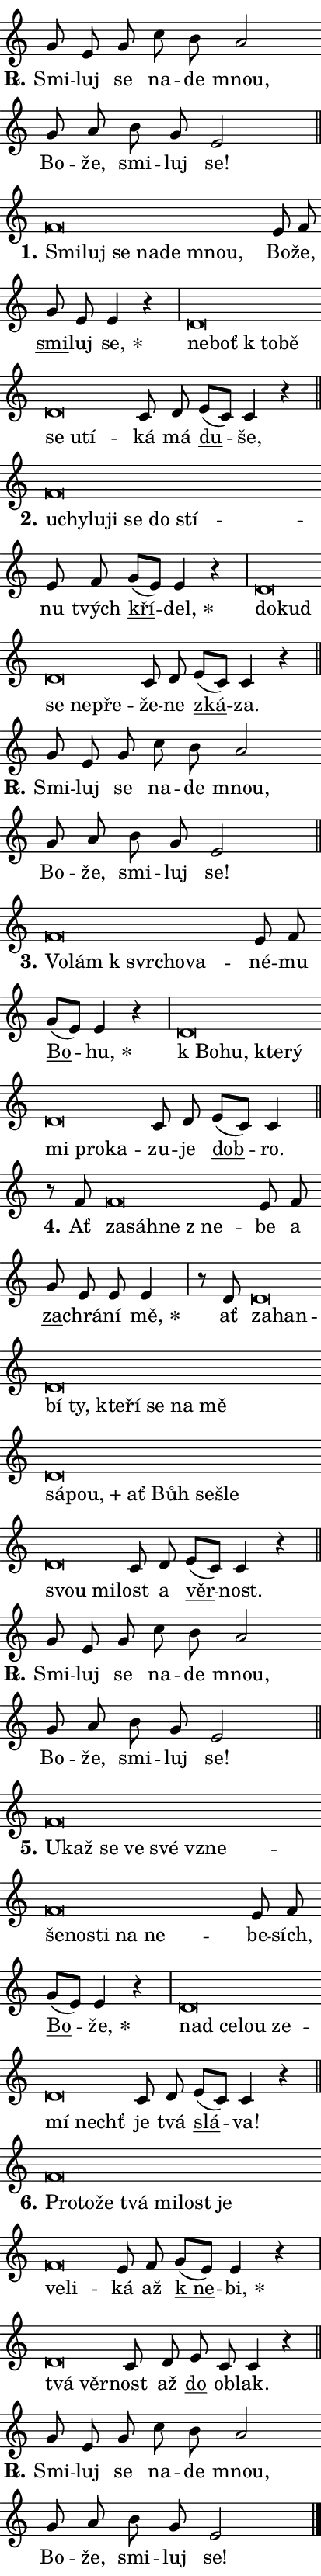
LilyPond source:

\version "2.24.0"
\header { tagline = "" }
\paper {
  indent = 0\cm
  top-margin = 0\cm
  right-margin = 0\cm
  bottom-margin = 0\cm
  left-margin = 0\cm
  paper-width = 7\cm
  page-breaking = #ly:one-page-breaking
  system-system-spacing.basic-distance = #11
  score-system-spacing.basic-distance = #11
  ragged-last = ##f
}


%% Author: Thomas Morley
%% https://lists.gnu.org/archive/html/lilypond-user/2020-05/msg00002.html
#(define (line-position grob)
"Returns position of @var[grob} in current system:
   @code{'start}, if at first time-step
   @code{'end}, if at last time-step
   @code{'middle} otherwise
"
  (let* ((col (ly:item-get-column grob))
         (ln (ly:grob-object col 'left-neighbor))
         (rn (ly:grob-object col 'right-neighbor))
         (col-to-check-left (if (ly:grob? ln) ln col))
         (col-to-check-right (if (ly:grob? rn) rn col))
         (break-dir-left
           (and
             (ly:grob-property col-to-check-left 'non-musical #f)
             (ly:item-break-dir col-to-check-left)))
         (break-dir-right
           (and
             (ly:grob-property col-to-check-right 'non-musical #f)
             (ly:item-break-dir col-to-check-right))))
        (cond ((eqv? 1 break-dir-left) 'start)
              ((eqv? -1 break-dir-right) 'end)
              (else 'middle))))

#(define (tranparent-at-line-position vctor)
  (lambda (grob)
  "Relying on @code{line-position} select the relevant enry from @var{vctor}.
Used to determine transparency,"
    (case (line-position grob)
      ((end) (not (vector-ref vctor 0)))
      ((middle) (not (vector-ref vctor 1)))
      ((start) (not (vector-ref vctor 2))))))

noteHeadBreakVisibility =
#(define-music-function (break-visibility)(vector?)
"Makes @code{NoteHead}s transparent relying on @var{break-visibility}"
#{
  \override NoteHead.transparent =
    #(tranparent-at-line-position break-visibility)
#})

#(define delete-ledgers-for-transparent-note-heads
  (lambda (grob)
    "Reads whether a @code{NoteHead} is transparent.
If so this @code{NoteHead} is removed from @code{'note-heads} from
@var{grob}, which is supposed to be @code{LedgerLineSpanner}.
As a result ledgers are not printed for this @code{NoteHead}"
    (let* ((nhds-array (ly:grob-object grob 'note-heads))
           (nhds-list
             (if (ly:grob-array? nhds-array)
                 (ly:grob-array->list nhds-array)
                 '()))
           ;; Relies on the transparent-property being done before
           ;; Staff.LedgerLineSpanner.after-line-breaking is executed.
           ;; This is fragile ...
           (to-keep
             (remove
               (lambda (nhd)
                 (ly:grob-property nhd 'transparent #f))
               nhds-list)))
      ;; TODO find a better method to iterate over grob-arrays, similiar
      ;; to filter/remove etc for lists
      ;; For now rebuilt from scratch
      (set! (ly:grob-object grob 'note-heads)  '())
      (for-each
        (lambda (nhd)
          (ly:pointer-group-interface::add-grob grob 'note-heads nhd))
        to-keep))))

hideNotes = {
  \noteHeadBreakVisibility #begin-of-line-visible
}
unHideNotes = {
  \noteHeadBreakVisibility #all-visible
}

% work-around for resetting accidentals
% https://lilypond.org/doc/v2.23/Documentation/notation/displaying-rhythms#unmetered-music
cadenzaMeasure = {
  \cadenzaOff
  \partial 1024 s1024
  \cadenzaOn
}

#(define-markup-command (accent layout props text) (markup?)
  "Underline accented syllable"
  (interpret-markup layout props
    #{\markup \override #'(offset . 4.3) \underline { #text }#}))

responsum = \markup \concat {
  "R" \hspace #-1.05 \path #0.1 #'((moveto 0 0.07) (lineto 0.9 0.8)) \hspace #0.05 "."
}

\layout {
    \context {
        \Staff
        \remove "Time_signature_engraver"
        \override LedgerLineSpanner.after-line-breaking = #delete-ledgers-for-transparent-note-heads
    }
    \context {
        \Voice {
            \override NoteHead.output-attributes = #'((class . "notehead"))
            \override Hairpin.height = #0.55
        }
    }
    \context {
        \Lyrics {
            \override StanzaNumber.output-attributes = #'((class . "stanzanumber"))
            \override LyricSpace.minimum-distance = #0.9
            \override LyricText.font-name = #"TeX Gyre Schola"
            \override LyricText.font-size = 1
            \override StanzaNumber.font-name = #"TeX Gyre Schola Bold"
            \override StanzaNumber.font-size = 1
        }
    }
}

% magnetic-lyrics.ily
%
%   written by
%     Jean Abou Samra <jean@abou-samra.fr>
%     Werner Lemberg <wl@gnu.org>
%
%   adapted by
%     Jiri Hon <jiri.hon@gmail.com>
%
% Version 2022-Apr-15

% https://www.mail-archive.com/lilypond-user@gnu.org/msg149350.html

#(define (Left_hyphen_pointer_engraver context)
   "Collect syllable-hyphen-syllable occurrences in lyrics and store
them in properties.  This engraver only looks to the left.  For
example, if the lyrics input is @code{foo -- bar}, it does the
following.

@itemize @bullet
@item
Set the @code{text} property of the @code{LyricHyphen} grob between
@q{foo} and @q{bar} to @code{foo}.

@item
Set the @code{left-hyphen} property of the @code{LyricText} grob with
text @q{foo} to the @code{LyricHyphen} grob between @q{foo} and
@q{bar}.
@end itemize

Use this auxiliary engraver in combination with the
@code{lyric-@/text::@/apply-@/magnetic-@/offset!} hook."
   (let ((hyphen #f)
         (text #f))
     (make-engraver
      (acknowledgers
       ((lyric-syllable-interface engraver grob source-engraver)
        (set! text grob)))
      (end-acknowledgers
       ((lyric-hyphen-interface engraver grob source-engraver)
        ;(when (not (grob::has-interface grob 'lyric-space-interface))
          (set! hyphen grob)));)
      ((stop-translation-timestep engraver)
       (when (and text hyphen)
         (ly:grob-set-object! text 'left-hyphen hyphen))
       (set! text #f)
       (set! hyphen #f)))))

#(define (lyric-text::apply-magnetic-offset! grob)
   "If the space between two syllables is less than the value in
property @code{LyricText@/.details@/.squash-threshold}, move the right
syllable to the left so that it gets concatenated with the left
syllable.

Use this function as a hook for
@code{LyricText@/.after-@/line-@/breaking} if the
@code{Left_@/hyphen_@/pointer_@/engraver} is active."
   (let ((hyphen (ly:grob-object grob 'left-hyphen #f)))
     (when hyphen
       (let ((left-text (ly:spanner-bound hyphen LEFT)))
         (when (grob::has-interface left-text 'lyric-syllable-interface)
           (let* ((common (ly:grob-common-refpoint grob left-text X))
                  (this-x-ext (ly:grob-extent grob common X))
                  (left-x-ext
                   (begin
                     ;; Trigger magnetism for left-text.
                     (ly:grob-property left-text 'after-line-breaking)
                     (ly:grob-extent left-text common X)))
                  ;; `delta` is the gap width between two syllables.
                  (delta (- (interval-start this-x-ext)
                            (interval-end left-x-ext)))
                  (details (ly:grob-property grob 'details))
                  (threshold (assoc-get 'squash-threshold details 0.2)))
             (when (< delta threshold)
               (let* (;; We have to manipulate the input text so that
                      ;; ligatures crossing syllable boundaries are not
                      ;; disabled.  For languages based on the Latin
                      ;; script this is essentially a beautification.
                      ;; However, for non-Western scripts it can be a
                      ;; necessity.
                      (lt (ly:grob-property left-text 'text))
                      (rt (ly:grob-property grob 'text))
                      (is-space (grob::has-interface hyphen 'lyric-space-interface))
                      (space (if is-space " " ""))
                      (space-markup (grob-interpret-markup grob " "))
                      (space-size (interval-length (ly:stencil-extent space-markup X)))
                      (extra-delta (if is-space space-size 0))
                      ;; Append new syllable.
                      (ltrt-space (if (and (string? lt) (string? rt))
                                (string-append lt space rt)
                                (make-concat-markup (list lt space rt))))
                      ;; Right-align `ltrt` to the right side.
                      (ltrt-space-markup (grob-interpret-markup
                               grob
                               (make-translate-markup
                                (cons (interval-length this-x-ext) 0)
                                (make-right-align-markup ltrt-space)))))
                 (begin
                   ;; Don't print `left-text`.
                   (ly:grob-set-property! left-text 'stencil #f)
                   ;; Set text and stencil (which holds all collected
                   ;; syllables so far) and shift it to the left.
                   (ly:grob-set-property! grob 'text ltrt-space)
                   (ly:grob-set-property! grob 'stencil ltrt-space-markup)
                   (ly:grob-translate-axis! grob (- (- delta extra-delta)) X))))))))))


#(define (lyric-hyphen::displace-bounds-first grob)
   ;; Make very sure this callback isn't triggered too early.
   (let ((left (ly:spanner-bound grob LEFT))
         (right (ly:spanner-bound grob RIGHT)))
     (ly:grob-property left 'after-line-breaking)
     (ly:grob-property right 'after-line-breaking)
     (ly:lyric-hyphen::print grob)))

squashThreshold = #0.4

\layout {
  \context {
    \Lyrics
    \consists #Left_hyphen_pointer_engraver
    \override LyricText.after-line-breaking =
      #lyric-text::apply-magnetic-offset!
    \override LyricHyphen.stencil = #lyric-hyphen::displace-bounds-first
    \override LyricText.details.squash-threshold = \squashThreshold
    \override LyricHyphen.minimum-distance = 0
    \override LyricHyphen.minimum-length = \squashThreshold
  }
}

squash = \override LyricText.details.squash-threshold = 9999
unSquash = \override LyricText.details.squash-threshold = \squashThreshold

left = \override LyricText.self-alignment-X = #LEFT
unLeft = \revert LyricText.self-alignment-X

starOffset = #(lambda (grob) 
                (let ((x_offset (ly:self-alignment-interface::aligned-on-x-parent grob)))
                  (if (= x_offset 0) 0 (+ x_offset 1.2))))

star = #(define-music-function (syllable)(string?)
"Append star separator at the end of a syllable"
#{
  \once \override LyricText.X-offset = #starOffset
  \lyricmode { \markup {
    #syllable
    \override #'((font-name . "TeX Gyre Schola Bold")) \hspace #0.2 \lower #0.65 \larger "*"
  } }
#})

starAccent = #(define-music-function (syllable)(string?)
"Append star separator at the end of a syllable and make accent"
#{
  \once \override LyricText.X-offset = #starOffset
  \lyricmode { \markup {
    \accent #syllable
    \override #'((font-name . "TeX Gyre Schola Bold")) \hspace #0.2 \lower #0.65 \larger "*"
  } }
#})

breath = #(define-music-function (syllable)(string?)
"Append breathing indicator at the end of a syllable"
#{
  \lyricmode { \markup { #syllable "+" } }
#})

optionalBreath = #(define-music-function (syllable)(string?)
"Append optional breathing indicator at the end of a syllable"
#{
  \lyricmode { \markup { #syllable "(+)" } }
#})


\score {
    <<
        \new Voice = "melody" { \cadenzaOn \key c \major \relative { g'8 e g c b a2 \bar "" g8 a b g e2 \cadenzaMeasure \bar "||" \break } }
        \new Lyrics \lyricsto "melody" { \lyricmode { \set stanza = \responsum
Smi -- luj se na -- de mnou, Bo -- že, smi -- luj se! } }
    >>
    \layout {}
}

\score {
    <<
        \new Voice = "melody" { \cadenzaOn \key c \major \relative { f'\breve*1/16 \hideNotes \breve*1/16 \bar "" \breve*1/16 \bar "" \breve*1/16 \bar "" \breve*1/16 \breve*1/16 \bar "" \unHideNotes e8 f \bar "" g e e4 r \cadenzaMeasure \bar "|" d\breve*1/16 \hideNotes \breve*1/16 \bar "" \breve*1/16 \bar "" \breve*1/16 \bar "" \breve*1/16 \bar "" \breve*1/16 \breve*1/16 \bar "" \unHideNotes c8 d \bar "" e[( c)] c4 r \cadenzaMeasure \bar "||" \break } }
        \new Lyrics \lyricsto "melody" { \lyricmode { \set stanza = "1."
\left Smi -- \squash luj se na -- de mnou, \unLeft \unSquash Bo -- že, \markup \accent smi -- luj \star se, \left ne -- \squash boť "k to" -- bě se u -- tí -- \unLeft \unSquash ká má \markup \accent du -- še, } }
    >>
    \layout {}
}

\score {
    <<
        \new Voice = "melody" { \cadenzaOn \key c \major \relative { f'\breve*1/16 \hideNotes \breve*1/16 \bar "" \breve*1/16 \bar "" \breve*1/16 \bar "" \breve*1/16 \bar "" \breve*1/16 \breve*1/16 \bar "" \unHideNotes e8 f \bar "" g[( e)] e4 r \cadenzaMeasure \bar "|" d\breve*1/16 \hideNotes \breve*1/16 \bar "" \breve*1/16 \bar "" \breve*1/16 \breve*1/16 \bar "" \unHideNotes c8 d \bar "" e[( c)] c4 r \cadenzaMeasure \bar "||" \break } }
        \new Lyrics \lyricsto "melody" { \lyricmode { \set stanza = "2."
\left u -- \squash chy -- lu -- ji se do stí -- \unLeft \unSquash nu tvých \markup \accent kří -- \star del, \left do -- \squash kud se ne -- pře -- \unLeft \unSquash že -- ne \markup \accent zká -- za. } }
    >>
    \layout {}
}

\score {
    <<
        \new Voice = "melody" { \cadenzaOn \key c \major \relative { g'8 e g c b a2 \bar "" g8 a b g e2 \cadenzaMeasure \bar "||" \break } }
        \new Lyrics \lyricsto "melody" { \lyricmode { \set stanza = \responsum
Smi -- luj se na -- de mnou, Bo -- že, smi -- luj se! } }
    >>
    \layout {}
}

\score {
    <<
        \new Voice = "melody" { \cadenzaOn \key c \major \relative { f'\breve*1/16 \hideNotes \breve*1/16 \bar "" \breve*1/16 \bar "" \breve*1/16 \breve*1/16 \bar "" \unHideNotes e8 f \bar "" g[( e)] e4 r \cadenzaMeasure \bar "|" d\breve*1/16 \hideNotes \breve*1/16 \bar "" \breve*1/16 \bar "" \breve*1/16 \bar "" \breve*1/16 \bar "" \breve*1/16 \breve*1/16 \bar "" \unHideNotes c8 d \bar "" e[( c)] c4 \cadenzaMeasure \bar "||" \break } }
        \new Lyrics \lyricsto "melody" { \lyricmode { \set stanza = "3."
\left Vo -- \squash lám "k svr" -- cho -- va -- \unLeft \unSquash né -- mu \markup \accent Bo -- \star hu, \left "k Bo" -- \squash hu, kte -- rý mi pro -- ka -- \unLeft \unSquash zu -- je \markup \accent dob -- ro. } }
    >>
    \layout {}
}

\score {
    <<
        \new Voice = "melody" { \cadenzaOn \key c \major \relative { r8 f'8 f\breve*1/16 \hideNotes \breve*1/16 \bar "" \breve*1/16 \breve*1/16 \bar "" \unHideNotes e8 f \bar "" g e e e4 \cadenzaMeasure \bar "|" r8 d8 d\breve*1/16 \hideNotes \breve*1/16 \bar "" \breve*1/16 \bar "" \breve*1/16 \bar "" \breve*1/16 \bar "" \breve*1/16 \bar "" \breve*1/16 \bar "" \breve*1/16 \bar "" \breve*1/16 \bar "" \breve*1/16 \bar "" \breve*1/16 \bar "" \breve*1/16 \bar "" \breve*1/16 \bar "" \breve*1/16 \bar "" \breve*1/16 \bar "" \breve*1/16 \breve*1/16 \bar "" \unHideNotes c8 d \bar "" e[( c)] c4 r \cadenzaMeasure \bar "||" \break } }
        \new Lyrics \lyricsto "melody" { \lyricmode { \set stanza = "4."
Ať \left za -- \squash sáh -- ne "z ne" -- \unLeft \unSquash be a \markup \accent za -- chrá -- ní \star mě, ať \left za -- \squash han -- bí ty, kte -- ří se na mě sá -- \breath "pou," ať Bůh se -- šle svou mi -- \unLeft \unSquash lost a \markup \accent věr -- nost. } }
    >>
    \layout {}
}

\score {
    <<
        \new Voice = "melody" { \cadenzaOn \key c \major \relative { g'8 e g c b a2 \bar "" g8 a b g e2 \cadenzaMeasure \bar "||" \break } }
        \new Lyrics \lyricsto "melody" { \lyricmode { \set stanza = \responsum
Smi -- luj se na -- de mnou, Bo -- že, smi -- luj se! } }
    >>
    \layout {}
}

\score {
    <<
        \new Voice = "melody" { \cadenzaOn \key c \major \relative { f'\breve*1/16 \hideNotes \breve*1/16 \bar "" \breve*1/16 \bar "" \breve*1/16 \bar "" \breve*1/16 \bar "" \breve*1/16 \bar "" \breve*1/16 \bar "" \breve*1/16 \bar "" \breve*1/16 \bar "" \breve*1/16 \breve*1/16 \bar "" \unHideNotes e8 f \bar "" g[( e)] e4 r \cadenzaMeasure \bar "|" d\breve*1/16 \hideNotes \breve*1/16 \bar "" \breve*1/16 \bar "" \breve*1/16 \bar "" \breve*1/16 \breve*1/16 \bar "" \unHideNotes c8 d \bar "" e[( c)] c4 r \cadenzaMeasure \bar "||" \break } }
        \new Lyrics \lyricsto "melody" { \lyricmode { \set stanza = "5."
\left U -- \squash kaž se ve své vzne -- še -- no -- sti na ne -- \unLeft \unSquash be -- sích, \markup \accent Bo -- \star že, \left nad \squash ce -- lou ze -- mí nechť \unLeft \unSquash je tvá \markup \accent slá -- va! } }
    >>
    \layout {}
}

\score {
    <<
        \new Voice = "melody" { \cadenzaOn \key c \major \relative { f'\breve*1/16 \hideNotes \breve*1/16 \bar "" \breve*1/16 \bar "" \breve*1/16 \bar "" \breve*1/16 \bar "" \breve*1/16 \bar "" \breve*1/16 \bar "" \breve*1/16 \breve*1/16 \bar "" \unHideNotes e8 f \bar "" g[( e)] e4 r \cadenzaMeasure \bar "|" d\breve*1/16 \hideNotes \breve*1/16 \bar "" \unHideNotes c8 d \bar "" e c c4 r \cadenzaMeasure \bar "||" \break } }
        \new Lyrics \lyricsto "melody" { \lyricmode { \set stanza = "6."
\left Pro -- \squash to -- že tvá mi -- lost je ve -- li -- \unLeft \unSquash ká až \markup \accent "k ne" -- \star bi, \left tvá \squash věr -- \unLeft \unSquash nost až \markup \accent do ob -- lak. } }
    >>
    \layout {}
}

\score {
    <<
        \new Voice = "melody" { \cadenzaOn \key c \major \relative { g'8 e g c b a2 \bar "" g8 a b g e2 \cadenzaMeasure \bar "||" \break } \bar "|." }
        \new Lyrics \lyricsto "melody" { \lyricmode { \set stanza = \responsum
Smi -- luj se na -- de mnou, Bo -- že, smi -- luj se! } }
    >>
    \layout {}
}
